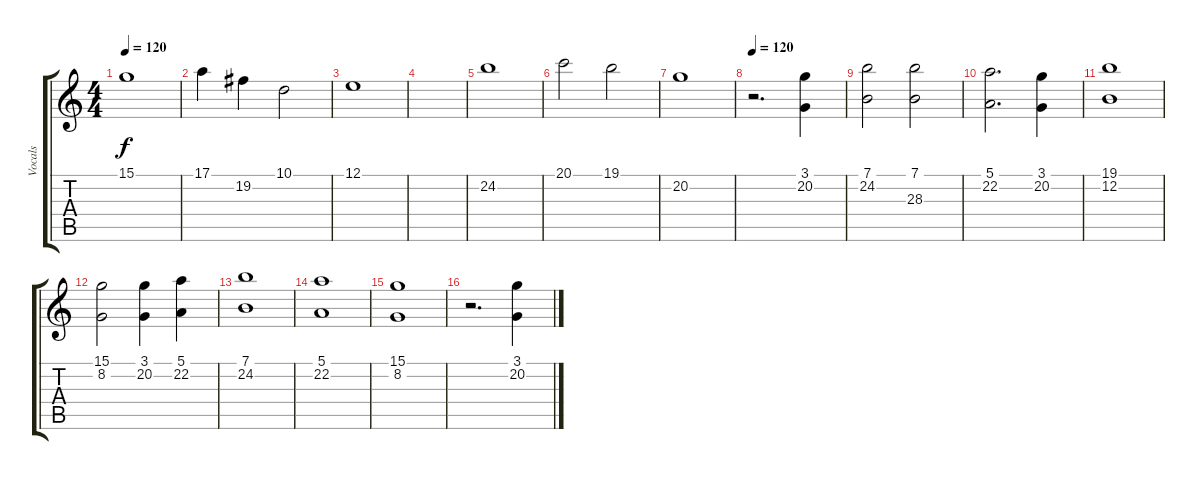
\track ("Vocals" "Vocals") {solo instrument electricpiano2}
\staff {score tabs}
\tuning (E4 B3 G3 D3 A2 E2) {hide}
\ts (4 4)
\tempo 120
\clef g2
\ks c
15.1.1{dy f} |
17.1.4 19.2.4 10.1.2 |
12.1.1 |
|
24.2.1 |
20.1.2 19.1.2 |
20.2.1 |
\tempo 120
r.2{d} (3.1 20.2).4 |
(7.1 24.2).2 (7.1 28.3).2 |
(5.1 22.2).2{d} (3.1 20.2).4 |
(19.1 12.2).1 |
(15.1 8.2).2 (3.1 20.2).4 (5.1 22.2).4 |
(7.1 24.2).1{txt ""} |
(5.1 22.2).1 |
(15.1 8.2).1 |
r.2{d} (3.1 20.2).4
